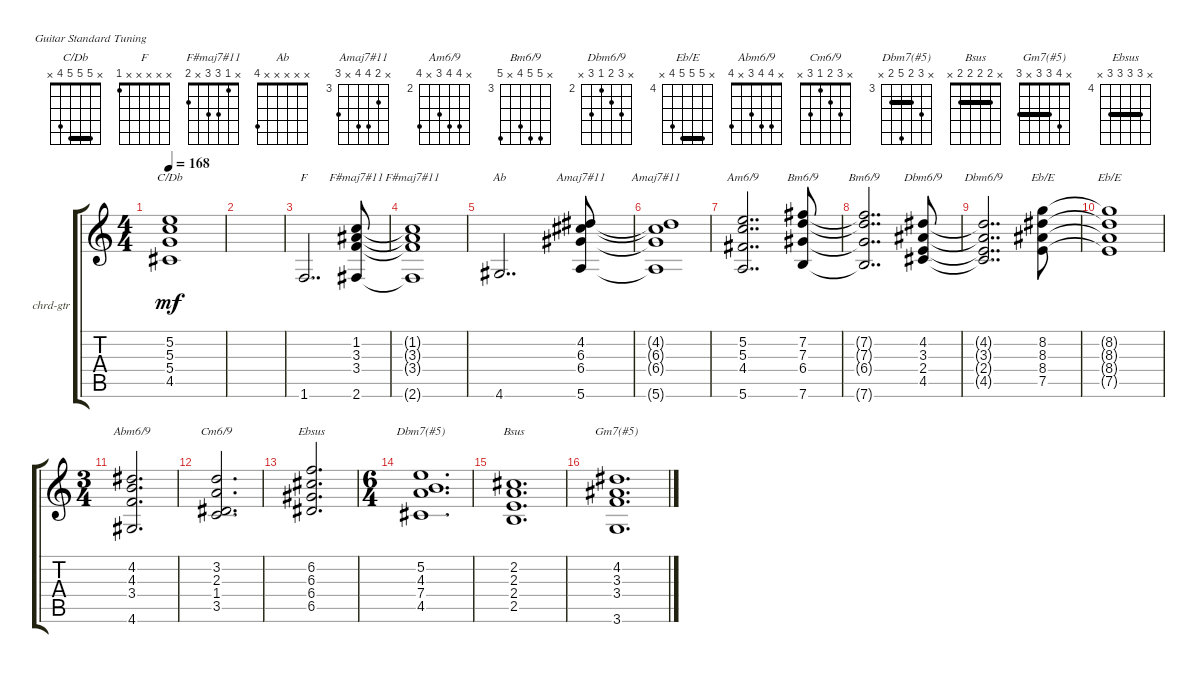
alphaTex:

\bracketExtendMode groupsimilarinstruments
\firstSystemTrackNameOrientation horizontal
\otherSystemsTrackNameOrientation horizontal
\track ("Guitar Chords" "chrd-gtr") {instrument acousticguitarnylon}
\staff {score tabs}
\tuning (E4 B3 G3 D3 A2 E2)
\chord ("C/Db" x 5 5 5 4 x) {showfingering false barre (5 5)}
\chord ("F" x x x x x 1) {showfingering false}
\chord ("F#maj7#11" x 1 3 3 x 2) {showfingering false}
\chord ("Ab" x x x x x 4) {showfingering false}
\chord ("Amaj7#11" x 4 6 6 x 5) {firstfret 3 showfingering false}
\chord ("Am6/9" x 5 5 4 x 5) {firstfret 2 showfingering false}
\chord ("Bm6/9" x 7 7 6 x 7) {firstfret 3 showfingering false}
\chord ("Dbm6/9" x 4 3 2 4 x) {firstfret 2 showfingering false}
\chord ("Eb/E" x 8 8 8 7 x) {firstfret 4 showfingering false barre (8 8)}
\chord ("Abm6/9" x 4 4 3 x 4) {showfingering false}
\chord ("Cm6/9" x 3 2 1 3 x) {showfingering false}
\chord ("Dbm7(#5)" x 5 4 7 4 x) {firstfret 3 showfingering false barre 4}
\chord ("Bsus" x 2 2 2 2 x) {showfingering false barre (2 2 2)}
\chord ("Gm7(#5)" x 4 3 3 x 3) {showfingering false barre (3 3)}
\chord ("Ebsus" x 6 6 6 6 x) {firstfret 4 showfingering false barre (6 6 6)}
\ts (4 4)
\tempo 168
\clef g2
\scale
0.333333
\ks c
(4.5{t} 5.4{t} 5.3{t} 5.2{t}).1{ch "C/Db" dy mf} |
\scale
0.333333 |
\scale
0.333333 1.6.2{dd ch "F"} (2.6 3.4 3.3 1.2).8{ch "F#maj7#11"} |
\scale
0.333333 (2.6{t} 3.4{t} 3.3{t} 1.2{t}).1{ch "F#maj7#11"} |
\scale
0.333333 4.6.2{dd ch "Ab"} (5.6 6.4 6.3 4.2).8{ch "Amaj7#11"} |
\scale
0.333333 (5.6{t} 6.4{t} 6.3{t} 4.2{t}).1{ch "Amaj7#11"} |
\scale
0.333333 (5.6 4.4 5.3 5.2).2{dd ch "Am6/9"} (7.6 6.4 7.3 7.2).8{ch "Bm6/9"} |
\scale
0.333333 (7.6{t} 6.4{t} 7.3{t} 7.2{t}).2{dd ch "Bm6/9"} (4.5 2.4 3.3 4.2).8{ch "Dbm6/9"} |
\scale
0.333333 (4.5{t} 2.4{t} 3.3{t} 4.2{t}).2{dd ch "Dbm6/9"} (7.5 8.4 8.3 8.2).8{ch "Eb/E"} |
\scale
0.333333 (7.5{t} 8.4{t} 8.3{t} 8.2{t}).1{ch "Eb/E"} |
\ts (3 4)
\scale
0.487395 (4.6 3.4 4.3 4.2).2{d ch "Abm6/9"} |
\scale
0.256303 (3.5 1.4 2.3 3.2).2{d ch "Cm6/9"} |
\scale
0.256303 (6.5 6.4 6.3 6.2).2{d ch "Ebsus"} |
\ts (6 4)
\scale
0.487395 (4.5 7.4 4.3 5.2).1{d ch "Dbm7(#5)"} |
\scale
0.256303 (2.5 2.4 2.3 2.2).1{d ch "Bsus"} |
\scale
0.256303 (3.6 3.4 3.3 4.2).1{d ch "Gm7(#5)"}
